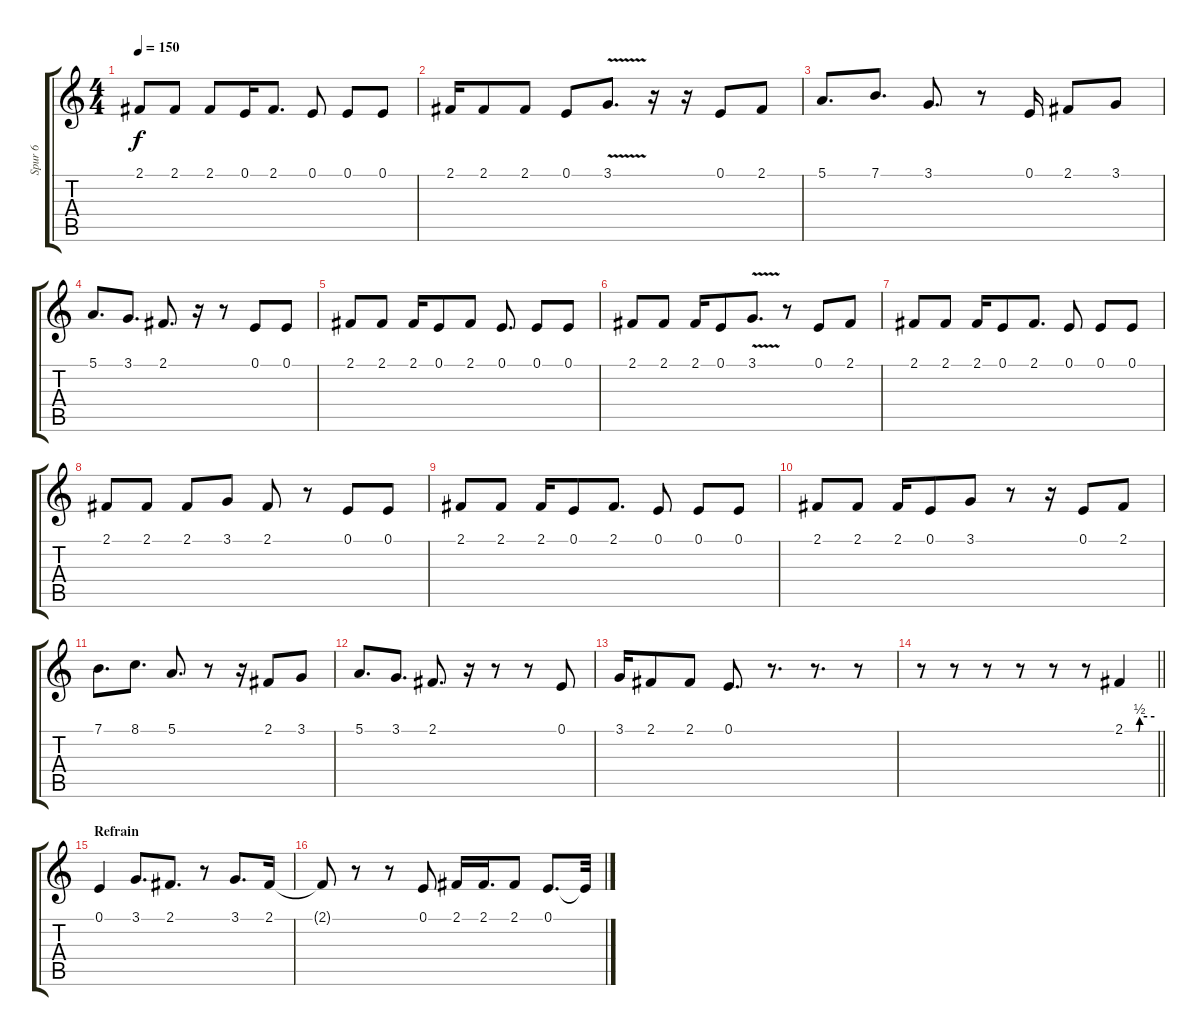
\track ("Spur 6" "Spur 6") {instrument sopranosax}
\staff {score tabs}
\tuning (E4 B3 G3 D3 A2 E2) {hide}
\ts (4 4)
\tempo 150
\clef g2
\ks c
2.1.8{dy f} 2.1.8 2.1.8 0.1.16 2.1.8{d} 0.1.8 0.1.8 0.1.8 |
2.1.16 2.1.8 2.1.8 0.1.8 3.1{v}.8{d} r.16 r.16 0.1.8 2.1.8 |
5.1.8{d} 7.1.8{d} 3.1.8{d} r.8 0.1.16 2.1.8 3.1.8 |
5.1.8{d} 3.1.8{d} 2.1.8{d} r.16 r.8 0.1.8 0.1.8 |
2.1.8 2.1.8 2.1.16 0.1.8 2.1.8 0.1.8{d} 0.1.8 0.1.8 |
2.1.8 2.1.8 2.1.16 0.1.8 3.1{v}.8{d} r.8 0.1.8 2.1.8 |
2.1.8 2.1.8 2.1.16 0.1.8 2.1.8{d} 0.1.8 0.1.8 0.1.8 |
2.1.8 2.1.8 2.1.8 3.1.8 2.1.8 r.8 0.1.8 0.1.8 |
2.1.8 2.1.8 2.1.16 0.1.8 2.1.8{d} 0.1.8 0.1.8 0.1.8 |
2.1.8 2.1.8 2.1.16 0.1.8 3.1.8 r.8 r.16 0.1.8 2.1.8 |
7.1.8{d} 8.1.8{d} 5.1.8{d} r.8 r.16 2.1.8 3.1.8 |
5.1.8{d} 3.1.8{d} 2.1.8{d} r.16 r.8 r.8 0.1.8 |
3.1.16 2.1.8 2.1.8 0.1.8{d} r.8{d} r.8{d} r.8 |
\barLineRight lightlight
r.8 r.8 r.8 r.8 r.8 r.8 2.1{be (custom 0 0 27 0 30 2 60 2)}.4{volume 16} |
\section ("" "Refrain")
0.1.4 3.1.8{d} 2.1.8{d} r.8 3.1.8{d} 2.1.16 |
2.1{t}.8 r.8 r.8 0.1.8 2.1.16 2.1.16{d} 2.1.8 0.1.8{d} 0.1{t}.32
